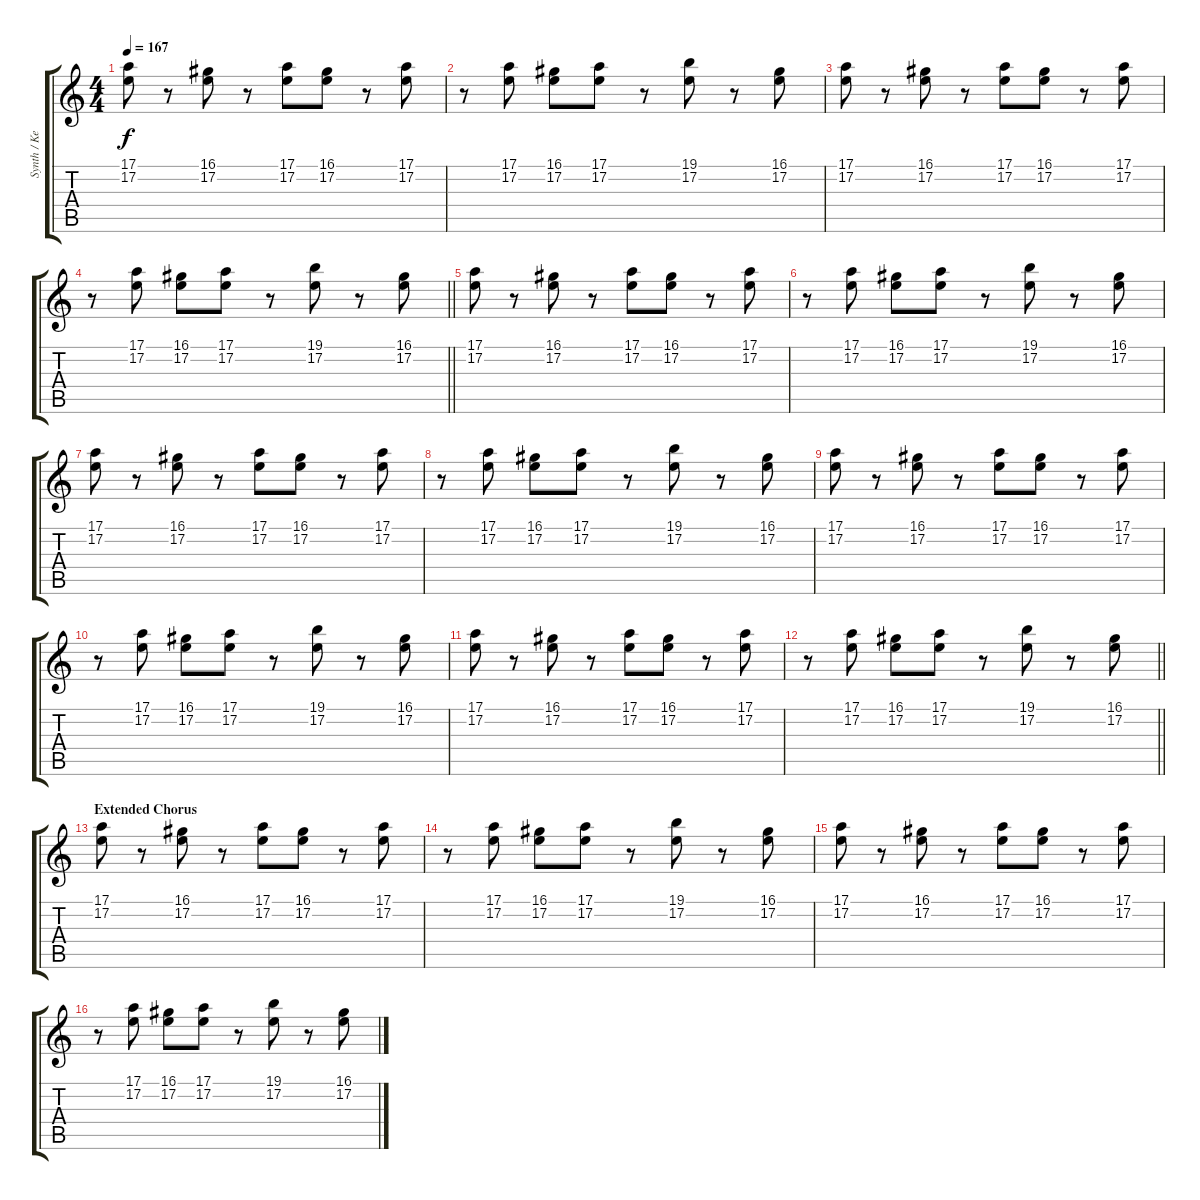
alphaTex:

\track ("Synth / Keyboard I" "Synth / Ke") {instrument brightacousticpiano}
\staff {score tabs}
\tuning (E4 B3 G3 D3 A2 E2) {hide}
\ts (4 4)
\tempo 167
\clef g2
\ks c
(17.1 17.2).8{dy f} r.8 (16.1 17.2).8 r.8 (17.1 17.2).8 (16.1 17.2).8 r.8 (17.1 17.2).8 |
r.8 (17.1 17.2).8 (16.1 17.2).8 (17.1 17.2).8 r.8 (19.1 17.2).8 r.8 (16.1 17.2).8 |
(17.1 17.2).8 r.8 (16.1 17.2).8 r.8 (17.1 17.2).8 (16.1 17.2).8 r.8 (17.1 17.2).8 |
\barLineRight lightlight
r.8 (17.1 17.2).8 (16.1 17.2).8 (17.1 17.2).8 r.8 (19.1 17.2).8 r.8 (16.1 17.2).8 |
(17.1 17.2).8 r.8 (16.1 17.2).8 r.8 (17.1 17.2).8 (16.1 17.2).8 r.8 (17.1 17.2).8 |
r.8 (17.1 17.2).8 (16.1 17.2).8 (17.1 17.2).8 r.8 (19.1 17.2).8 r.8 (16.1 17.2).8 |
(17.1 17.2).8 r.8 (16.1 17.2).8 r.8 (17.1 17.2).8 (16.1 17.2).8 r.8 (17.1 17.2).8 |
r.8 (17.1 17.2).8 (16.1 17.2).8 (17.1 17.2).8 r.8 (19.1 17.2).8 r.8 (16.1 17.2).8 |
(17.1 17.2).8 r.8 (16.1 17.2).8 r.8 (17.1 17.2).8 (16.1 17.2).8 r.8 (17.1 17.2).8 |
r.8 (17.1 17.2).8 (16.1 17.2).8 (17.1 17.2).8 r.8 (19.1 17.2).8 r.8 (16.1 17.2).8 |
(17.1 17.2).8 r.8 (16.1 17.2).8 r.8 (17.1 17.2).8 (16.1 17.2).8 r.8 (17.1 17.2).8 |
\barLineRight lightlight
r.8 (17.1 17.2).8 (16.1 17.2).8 (17.1 17.2).8 r.8 (19.1 17.2).8 r.8 (16.1 17.2).8 |
\section ("" "Extended Chorus")
(17.1 17.2).8 r.8 (16.1 17.2).8 r.8 (17.1 17.2).8 (16.1 17.2).8 r.8 (17.1 17.2).8 |
r.8 (17.1 17.2).8 (16.1 17.2).8 (17.1 17.2).8 r.8 (19.1 17.2).8 r.8 (16.1 17.2).8 |
(17.1 17.2).8 r.8 (16.1 17.2).8 r.8 (17.1 17.2).8 (16.1 17.2).8 r.8 (17.1 17.2).8 |
r.8 (17.1 17.2).8 (16.1 17.2).8 (17.1 17.2).8 r.8 (19.1 17.2).8 r.8 (16.1 17.2).8
